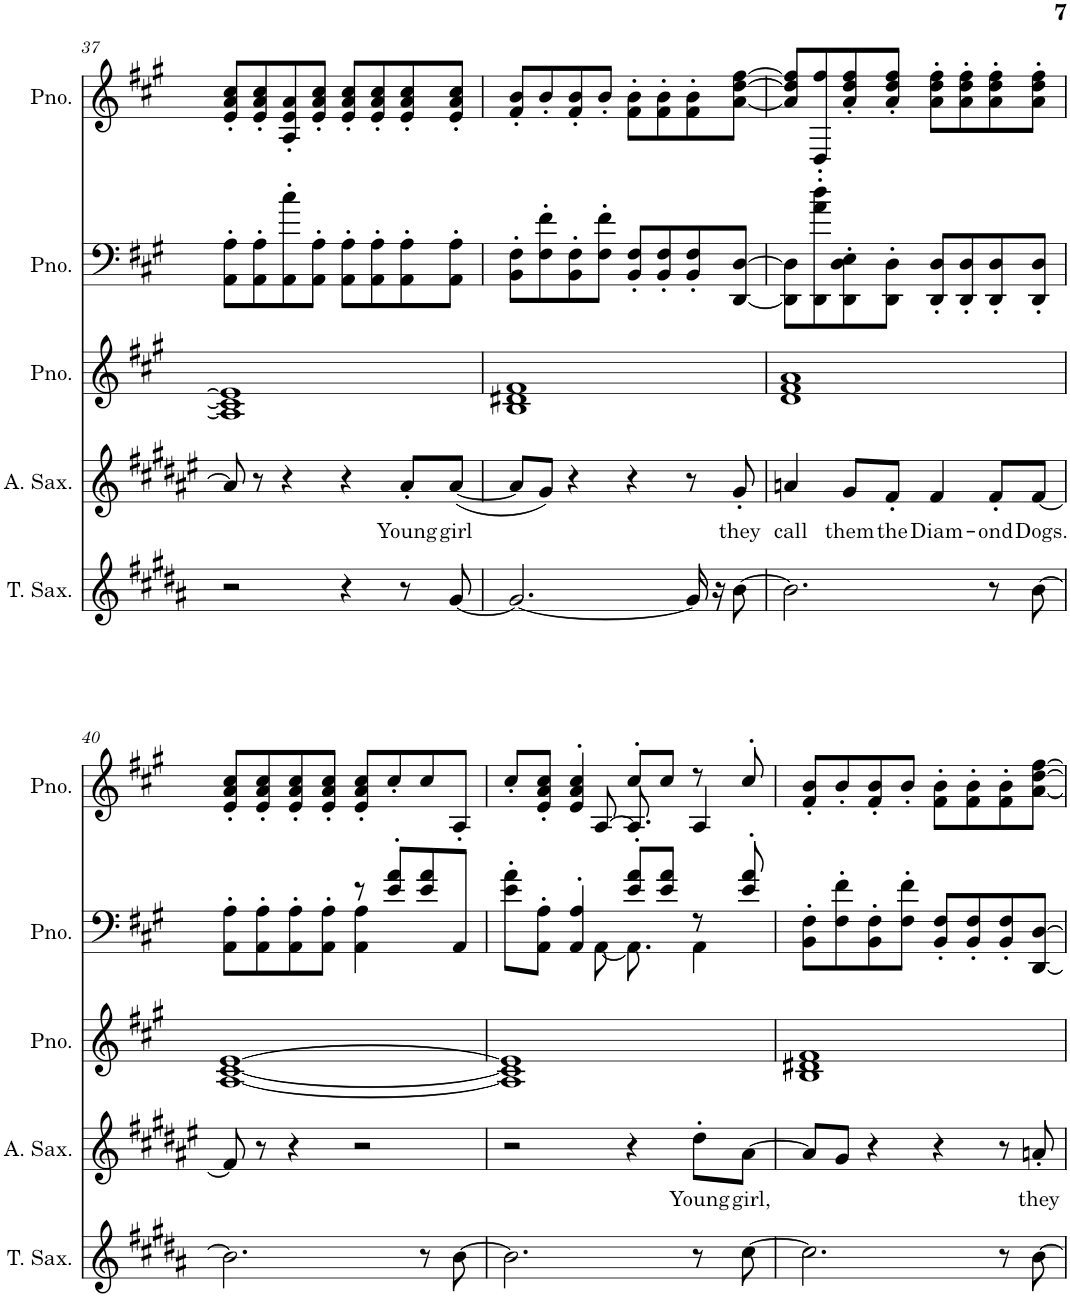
**kern	**kern	**text	**kern	**kern	**kern
*part5	*part4	*part4	*part3	*part2	*part1
*staff5	*staff4	*staff4	*staff3	*staff2	*staff1
*I"Tenor Saxophone	*I"Alto Saxophone	*	*I"Piano	*I"Piano, Diamond Dogs	*I"Piano
*I'T. Sax.	*I'A. Sax.	*	*I'Pno.	*I'Pno.	*I'Pno.
!!LO:PB:g=z
*clefG2	*clefG2	*	*clefG2	*clefF4	*clefG2
*Trd8c14	*Trd5c9	*	*	*	*
*k[f#c#g#d#a#]	*k[f#c#g#d#a#e#]	*	*k[f#c#g#]	*k[f#c#g#]	*k[f#c#g#]
*M4/4	*M4/4	*	*M4/4	*M4/4	*M4/4
=37	=37	=37	=37	=37	=37
2r	8a#/]	.	1A] 1c#] 1e]	8AA\' 8A\'L	8e/' 8a/' 8cc#/'L
.	8r	.	.	8AA\' 8A\'	8e/' 8a/' 8cc#/'
.	4r	.	.	8AA\' 8cc#\'	8A/' 8e/' 8a/'
.	.	.	.	8AA\' 8A\'J	8e/' 8a/' 8cc#/'J
4r	4r	.	.	8AA\' 8A\'L	8e/' 8a/' 8cc#/'L
.	.	.	.	8AA\' 8A\'	8e/' 8a/' 8cc#/'
!	!	!LO:LY:b	!	!	!
8r	8a#'/L	Young	.	8AA\' 8A\'	8e/' 8a/' 8cc#/'
!	!	!LO:LY:b	!	!	!
[8g#/	([8a#/J	girl	.	8AA\' 8A\'J	8e/' 8a/' 8cc#/'J
=38	=38	=38	=38	=38	=38
2.g#/_	8a#/L]	.	1B 1d#X 1f#	8BB\' 8F#\'L	8f#/' 8b/'L
.	8g#/J)	.	.	8F#\' 8f#\'	8b'/
.	4r	.	.	8BB\' 8F#\'	8f#/' 8b/'
.	.	.	.	8F#\' 8f#\'J	8b'/J
.	4r	.	.	8BB/' 8F#/'L	8f#\' 8b\'L
.	.	.	.	8BB/' 8F#/'	8f#\' 8b\'
16g#/]	8r	.	.	8BB/' 8F#/'	8f#\' 8b\'
16r	.	.	.	.	.
!	!	!LO:LY:b	!	!	!
[8b\	8g#'/	they	.	[8DD/ [8D/J	[8a\ [8dd\ [8ff#\J
=39	=39	=39	=39	=39	=39
!	!	!LO:LY:b	!	!	!
2.b\]	4an/	call	1d 1f# 1a	8DD\] 8D\]L	8a/] 8dd/] 8ff#/]L
.	.	.	.	8DD\' 8a\' 8dd\'	8D/' 8ff#/'
!	!	!LO:LY:b	!	!	!
.	8g#/L	them	.	8DD\' 8D\' 8E\'	8a/' 8dd/' 8ff#/'
!	!	!LO:LY:b	!	!	!
.	8f#'/J	the	.	8DD\' 8D\'J	8a/' 8dd/' 8ff#/'J
!	!	!LO:LY:b	!	!	!
.	4f#/	Diam-	.	8DD/' 8D/'L	8a\' 8dd\' 8ff#\'L
.	.	.	.	8DD/' 8D/'	8a\' 8dd\' 8ff#\'
!	!	!LO:LY:b	!	!	!
8r	8f#'/L	-ond	.	8DD/' 8D/'	8a\' 8dd\' 8ff#\'
!	!	!LO:LY:b	!	!	!
[8b\	[8f#/J	Dogs.	.	8DD/' 8D/'J	8a\' 8dd\' 8ff#\'J
!!LO:LB:g=z
=40	=40	=40	=40	=40	=40
*	*	*	*	*^	*
2.b\]	8f#/]	.	[1A [1c# [1e	8AA\' 8A\'L	2ryy	8e/' 8a/' 8cc#/'L
.	8r	.	.	8AA\' 8A\'	.	8e/' 8a/' 8cc#/'
.	4r	.	.	8AA\' 8A\'	.	8e/' 8a/' 8cc#/'
.	.	.	.	8AA\' 8A\'J	.	8e/' 8a/' 8cc#/'J
.	2r	.	.	8r	4AA\ 4A\	8e/' 8a/' 8cc#/'L
.	.	.	.	8e/' 8a/'L	.	8cc#'/
8r	.	.	.	8e/ 8a/	4ryy	8cc#/
[8b\	.	.	.	8AA/J	.	8A'/J
=41	=41	=41	=41	=41	=41	=41
*	*	*	*	*	*	*^
2.b\]	2r	.	1A] 1c#] 1e]	8e\' 8a\'L	4.ryy	8cc#'/L	4.ryy
.	.	.	.	8AA\' 8A\'J	.	8e/' 8a/' 8cc#/'J	.
.	.	.	.	4AA/' 4A/'	.	4e/' 4a/' 4cc#/'	.
.	.	.	.	.	[8AA\	.	[8A/
.	4r	.	.	8e/' 8a/'L	8.AA\]	8cc#'/L	8.A/]
.	.	.	.	8e/ 8a/J	.	8cc#/J	.
.	.	.	.	.	16ryy	.	16ryy
!	!	!LO:LY:b	!	!	!	!	!
8r	8dd#'\L	Young	.	8r	4AA\	8r	4A/
!	!	!LO:LY:b	!	!	!	!	!
[8cc#\	[8a#\J	girl,	.	8e/' 8a/'	.	8cc#'/	.
*	*	*	*	*v	*v	*	*
*	*	*	*	*	*v	*v
=42	=42	=42	=42	=42	=42
2.cc#\]	8a#/L]	.	1B 1d#X 1f#	8BB\' 8F#\'L	8f#/' 8b/'L
.	8g#/J	.	.	8F#\' 8f#\'	8b'/
.	4r	.	.	8BB\' 8F#\'	8f#/' 8b/'
.	.	.	.	8F#\' 8f#\'J	8b'/J
.	4r	.	.	8BB/' 8F#/'L	8f#\' 8b\'L
.	.	.	.	8BB/' 8F#/'	8f#\' 8b\'
8r	8r	.	.	8BB/' 8F#/'	8f#\' 8b\'
!	!	!LO:LY:b	!	!	!
[8b\	8an'/	they	.	[8DD/ [8D/J	[8a\ [8dd\ [8ff#\J
=	=	=	=	=	=
*-	*-	*-	*-	*-	*-
